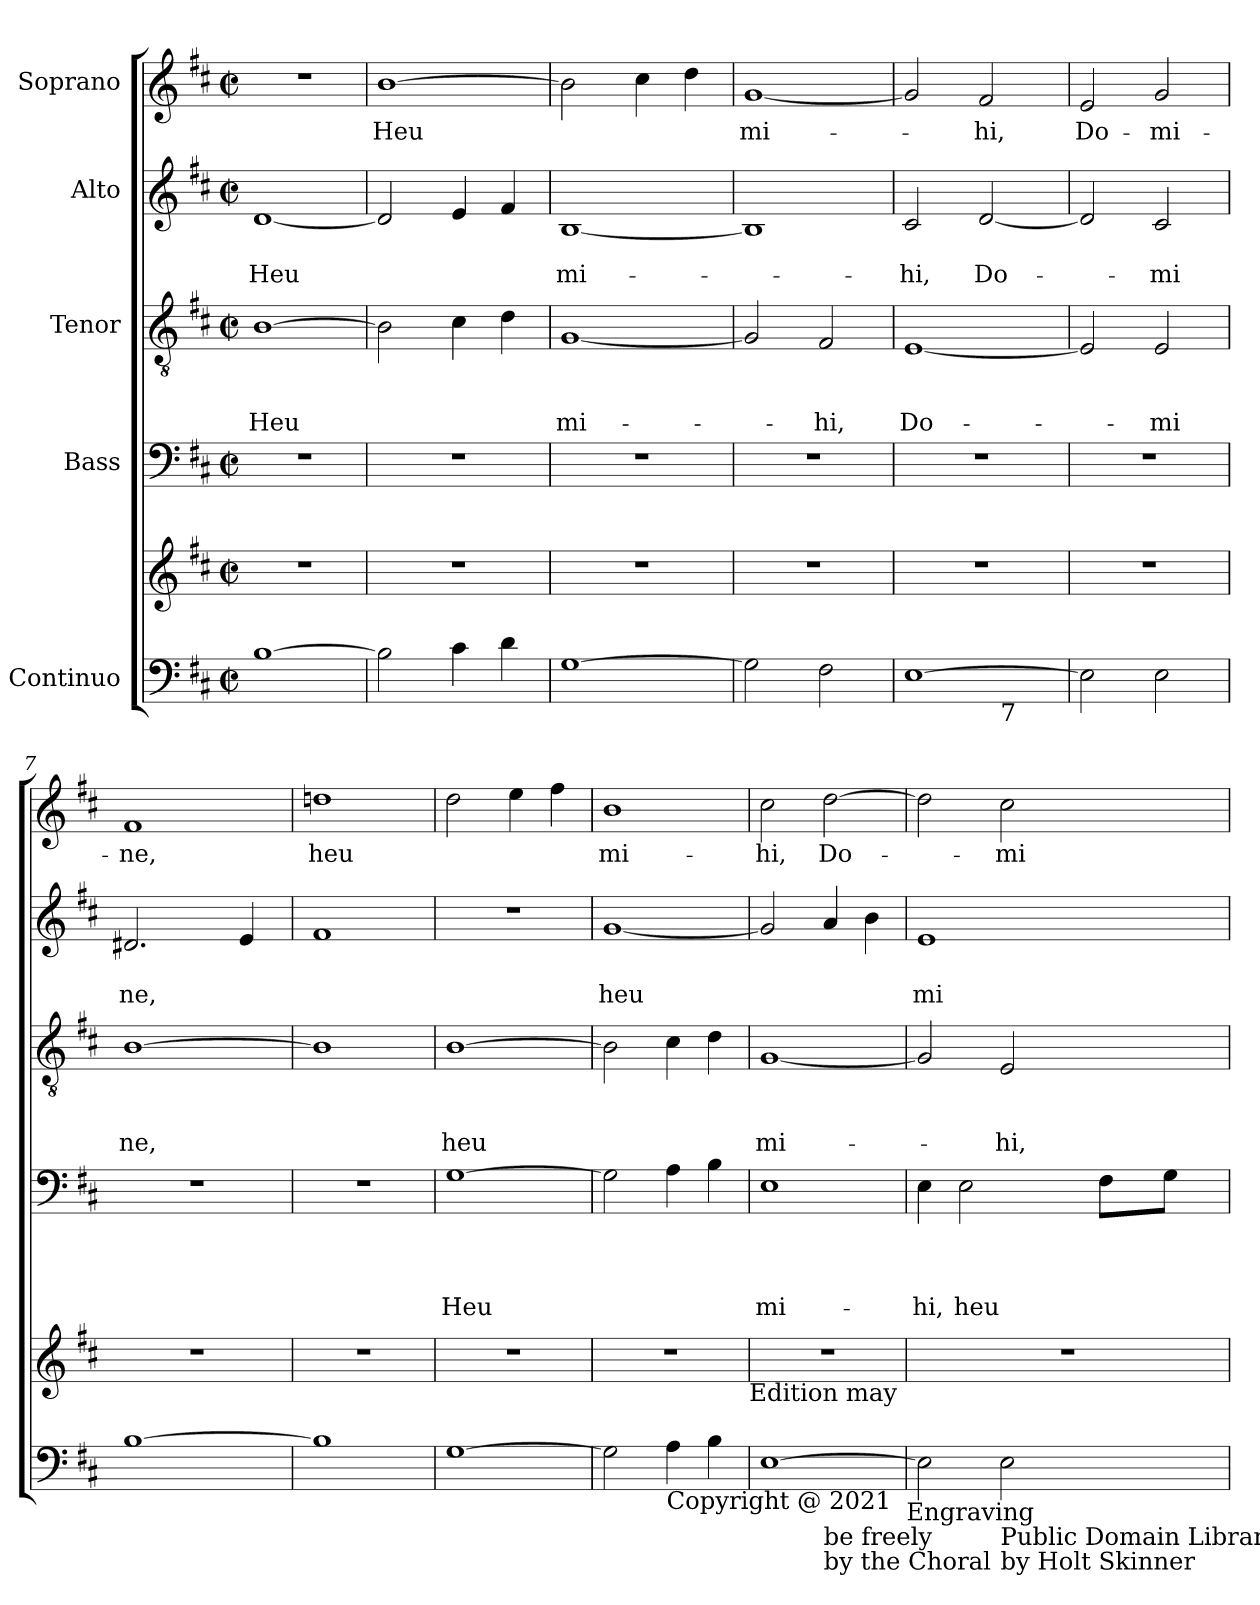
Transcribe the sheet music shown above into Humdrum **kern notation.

**kern	**kern	**kern	**text	**text	**text	**text	**kern	**text	**text	**text	**kern	**text	**text	**kern	**text
*part5	*part5	*part4	*part4	*part4	*part4	*part4	*part3	*part3	*part3	*part3	*part2	*part2	*part2	*part1	*part1
*staff6	*staff5	*staff4	*staff4	*staff4	*staff4	*staff4	*staff3	*staff3	*staff3	*staff3	*staff2	*staff2	*staff2	*staff1	*staff1
*I"Continuo	*	*I"Bass	*	*	*	*	*I"Tenor	*	*	*	*I"Alto	*	*	*I"Soprano	*
*clefF4	*clefG2	*clefF4	*	*	*	*	*clefGv2	*	*	*	*clefG2	*	*	*clefG2	*
*k[f#c#]	*k[f#c#]	*k[f#c#]	*	*	*	*	*k[f#c#]	*	*	*	*k[f#c#]	*	*	*k[f#c#]	*
*D:	*D:	*D:	*	*	*	*	*D:	*	*	*	*D:	*	*	*D:	*
*M2/2	*M2/2	*M2/2	*	*	*	*	*M2/2	*	*	*	*M2/2	*	*	*M2/2	*
*met(c|)	*met(c|)	*met(c|)	*	*	*	*	*met(c|)	*	*	*	*met(c|)	*	*	*met(c|)	*
=1	=1	=1	=1	=1	=1	=1	=1	=1	=1	=1	=1	=1	=1	=1	=1
!	!	!	!	!	!	!	!	!	!	!LO:LY:b	!	!	!LO:LY:b	!	!
[>1B	1r	1r	.	.	.	.	[>1B	.	.	Heu	[<1d	.	Heu	1r	.
=2	=2	=2	=2	=2	=2	=2	=2	=2	=2	=2	=2	=2	=2	=2	=2
!	!	!	!	!	!	!	!	!	!	!	!	!	!	!	!LO:LY:b
2B\]	1r	1r	.	.	.	.	2B\]	.	.	.	2d/]	.	.	[>1b	Heu
4c#\	.	.	.	.	.	.	4c#\	.	.	.	4e/	.	.	.	.
4d\	.	.	.	.	.	.	4d\	.	.	.	4f#/	.	.	.	.
=3	=3	=3	=3	=3	=3	=3	=3	=3	=3	=3	=3	=3	=3	=3	=3
!	!	!	!	!	!	!	!	!	!	!LO:LY:b	!	!	!LO:LY:b	!	!
[>1G	1r	1r	.	.	.	.	[<1G	.	.	mi-	[<1B	.	mi-	2b\]	.
.	.	.	.	.	.	.	.	.	.	.	.	.	.	4cc#\	.
.	.	.	.	.	.	.	.	.	.	.	.	.	.	4dd\	.
=4	=4	=4	=4	=4	=4	=4	=4	=4	=4	=4	=4	=4	=4	=4	=4
!	!	!	!	!	!	!	!	!	!	!	!	!	!	!	!LO:LY:b
2G\]	1r	1r	.	.	.	.	2G/]	.	.	.	1B]	.	.	[<1g	mi-
!	!	!	!	!	!	!	!	!	!	!LO:LY:b	!	!	!	!	!
2F#\	.	.	.	.	.	.	2F#/	.	.	-hi,	.	.	.	.	.
=5	=5	=5	=5	=5	=5	=5	=5	=5	=5	=5	=5	=5	=5	=5	=5
!	!	!	!	!	!	!	!	!	!	!LO:LY:b	!	!	!LO:LY:b	!	!
*^	*	*	*	*	*	*	*	*	*	*	*	*	*	*	*
[>1E>	2ryy	1r	1r	.	.	.	.	[<1E	.	.	Do-	2c#/	.	-hi,	2g/]	.
!	!	!	!	!	!	!	!	!	!	!	!	!	!	!LO:LY:b	!	!LO:LY:b
.	16ryy	.	.	.	.	.	.	.	.	.	.	[<2d/	.	Do-	2f#/	-hi,
!	!LO:TX:b:t=7	!	!	!	!	!	!	!	!	!	!	!	!	!	!	!
.	4..ryy	.	.	.	.	.	.	.	.	.	.	.	.	.	.	.
=6	=6	=6	=6	=6	=6	=6	=6	=6	=6	=6	=6	=6	=6	=6	=6	=6
!	!	!	!	!	!	!	!	!	!	!	!	!	!	!	!	!LO:LY:b
*v	*v	*	*	*	*	*	*	*	*	*	*	*	*	*	*	*
2E\]	1r	1r	.	.	.	.	2E/]	.	.	.	2d/]	.	.	2e/	Do-
!	!	!	!	!	!	!	!	!	!	!LO:LY:b	!	!	!LO:LY:b	!	!LO:LY:b
2E>\	.	.	.	.	.	.	2E/	.	.	-mi	2c#/	.	-mi	2g/	-mi-
=7	=7	=7	=7	=7	=7	=7	=7	=7	=7	=7	=7	=7	=7	=7	=7
!	!	!	!	!	!	!	!	!	!	!LO:LY:b	!	!	!LO:LY:b	!	!LO:LY:b
*^	*	*	*	*	*	*	*	*	*	*	*	*	*	*	*
[>1B	8.ryy	1r	1r	.	.	.	.	[>1B	.	.	ne,	2.d#X/	.	ne,	1f#	-ne,
.	2ryy	.	.	.	.	.	.	.	.	.	.	.	.	.	.	.
.	4ryy	.	.	.	.	.	.	.	.	.	.	.	.	.	.	.
.	.	.	.	.	.	.	.	.	.	.	.	4e/	.	.	.	.
.	16ryy	.	.	.	.	.	.	.	.	.	.	.	.	.	.	.
=8	=8	=8	=8	=8	=8	=8	=8	=8	=8	=8	=8	=8	=8	=8	=8	=8
!	!	!	!	!	!	!	!	!	!	!	!	!	!	!	!	!LO:LY:b
1B]	4ryy	1r	1r	.	.	.	.	1B]	.	.	.	1f#	.	.	1ddni	heu
.	2.ryy	.	.	.	.	.	.	.	.	.	.	.	.	.	.	.
!!LO:LB:g=z
=9	=9	=9	=9	=9	=9	=9	=9	=9	=9	=9	=9	=9	=9	=9	=9	=9
!	!	!	!	!	!	!	!LO:LY:b	!	!	!	!LO:LY:b	!	!	!	!	!
*v	*v	*	*	*	*	*	*	*	*	*	*	*	*	*	*	*
[>1G	1r	[>1G	.	.	.	Heu	[>1B	.	.	heu	1r	.	.	2dd\	.
.	.	.	.	.	.	.	.	.	.	.	.	.	.	4ee\	.
.	.	.	.	.	.	.	.	.	.	.	.	.	.	4ff#\	.
=10	=10	=10	=10	=10	=10	=10	=10	=10	=10	=10	=10	=10	=10	=10	=10
!	!	!	!	!	!	!	!	!	!	!	!	!	!LO:LY:b	!	!LO:LY:b
2G\]	1r	2G\]	.	.	.	.	2B\]	.	.	.	[<1g	.	heu	1b	mi-
!LO:TX:b:t=Copyright @ 2021	!	!	!	!	!	!	!	!	!	!	!	!	!	!	!
4A\	.	4A\	.	.	.	.	4c#\	.	.	.	.	.	.	.	.
4B\	.	4B\	.	.	.	.	4d\	.	.	.	.	.	.	.	.
!	!LO:TX:b:t=Edition may	!	!	!	!	!	!	!	!	!	!	!	!	!	!
=11	=11	=11	=11	=11	=11	=11	=11	=11	=11	=11	=11	=11	=11	=11	=11
!	!	!	!	!	!	!LO:LY:b	!	!	!	!LO:LY:b	!	!	!	!	!LO:LY:b
*^	*	*	*	*	*	*	*	*	*	*	*	*	*	*	*
[>1E>	2ryy	1r	1E	.	.	.	mi-	[<1G	.	.	mi-	2g/]	.	.	2cc#\	-hi,
!	!LO:TX:b:t=be freely	!	!	!	!	!	!	!	!	!	!	!	!	!	!	!
!	!LO:TX:b:t=by the Choral	!	!	!	!	!	!	!	!	!	!	!	!	!	!	!
!	!	!	!	!	!	!	!	!	!	!	!	!	!	!	!	!LO:LY:b
.	2ryy	.	.	.	.	.	.	.	.	.	.	4a/	.	.	[>2dd\	Do-
.	.	.	.	.	.	.	.	.	.	.	.	4b\	.	.	.	.
!LO:TX:b:t=Engraving	!	!	!	!	!	!	!	!	!	!	!	!	!	!	!	!
=12	=12	=12	=12	=12	=12	=12	=12	=12	=12	=12	=12	=12	=12	=12	=12	=12
!LO:TX:b:t=distributed, duplicated,	!	!	!	!	!	!	!	!	!	!	!	!	!	!	!	!
!	!	!	!	!	!	!	!LO:LY:b	!	!	!	!	!	!	!LO:LY:b	!	!
*v	*v	*	*	*	*	*	*	*	*	*	*	*	*	*	*	*
2E\]	1r	4E\	.	.	.	-hi,	2G/]	.	.	.	1e	.	mi-	2dd\]	.
!	!	!	!	!	!	!LO:LY:b	!	!	!	!	!	!	!	!	!
.	.	2E\	.	.	.	heu	.	.	.	.	.	.	.	.	.
!LO:TX:b:t=Public Domain Library	!	!	!	!	!	!	!	!	!	!	!	!	!	!	!
!LO:TX:b:t=by Holt Skinner	!	!	!	!	!	!	!	!	!	!	!	!	!	!	!
!	!	!	!	!	!	!	!	!	!	!LO:LY:b	!	!	!	!	!LO:LY:b
2E>\	.	.	.	.	.	.	2E/	.	.	-hi,	.	.	.	2cc#\	-mi
.	.	8F#\L	.	.	.	.	.	.	.	.	.	.	.	.	.
.	.	8G\J	.	.	.	.	.	.	.	.	.	.	.	.	.
=	=	=	=	=	=	=	=	=	=	=	=	=	=	=	=
*-	*-	*-	*-	*-	*-	*-	*-	*-	*-	*-	*-	*-	*-	*-	*-
